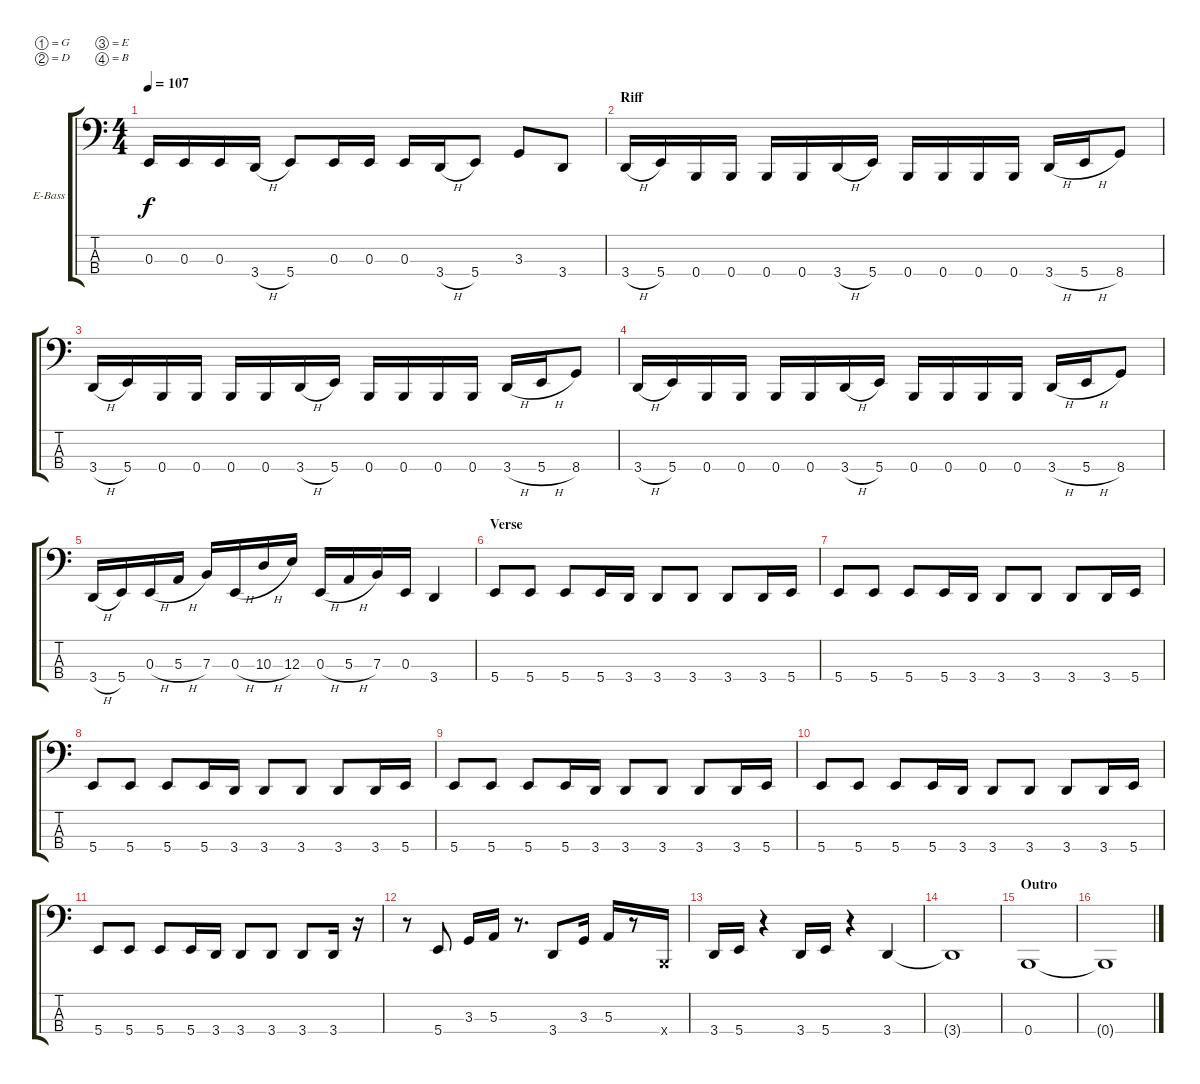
\defaultSystemsLayout 4
\bracketExtendMode groupsimilarinstruments
\firstSystemTrackNameOrientation horizontal
\otherSystemsTrackNameOrientation horizontal
\track ("Justin Chancellor - Bass" "E-Bass") {instrument electricbassfinger}
\staff {score tabs}
\tuning (G2 D2 E1 B0)
\ts (4 4)
\tempo 107
\clef f4
\scale
0.333333
\ks c
0.3.16{dy f} 0.3.16 0.3.16 3.4{h}.16 5.4.8 0.3.16 0.3.16 0.3.16 3.4{h}.16 5.4.8 3.3.8 3.4.8 |
\section ("" "Riff")
\scale
0.333333 3.4{h}.16 5.4.16 0.4.16 0.4.16 0.4.16 0.4.16 3.4{h}.16 5.4.16 0.4.16 0.4.16 0.4.16 0.4.16 3.4{h}.16 5.4{h}.16 8.4.8 |
\scale
0.333333 3.4{h}.16 5.4.16 0.4.16 0.4.16 0.4.16 0.4.16 3.4{h}.16 5.4.16 0.4.16 0.4.16 0.4.16 0.4.16 3.4{h}.16 5.4{h}.16 8.4.8 |
\scale
0.333333 3.4{h}.16 5.4.16 0.4.16 0.4.16 0.4.16 0.4.16 3.4{h}.16 5.4.16 0.4.16 0.4.16 0.4.16 0.4.16 3.4{h}.16 5.4{h}.16 8.4.8 |
\scale
0.333333 3.4{h}.16 5.4.16 0.3{h}.16 5.3{h}.16 7.3.16 0.3{h}.16 10.3{h}.16 12.3.16 0.3{h}.16 5.3{h}.16 7.3.16 0.3.16 3.4.4 |
\section ("" "Verse")
\scale
0.333333 5.4.8 5.4.8 5.4.8 5.4.16 3.4.16 3.4.8 3.4.8 3.4.8 3.4.16 5.4.16 |
\scale
0.333333 5.4.8 5.4.8 5.4.8 5.4.16 3.4.16 3.4.8 3.4.8 3.4.8 3.4.16 5.4.16 |
\scale
0.333333 5.4.8 5.4.8 5.4.8 5.4.16 3.4.16 3.4.8 3.4.8 3.4.8 3.4.16 5.4.16 |
\scale
0.257261 5.4.8 5.4.8 5.4.8 5.4.16 3.4.16 3.4.8 3.4.8 3.4.8 3.4.16 5.4.16 |
\scale
0.257261 5.4.8 5.4.8 5.4.8 5.4.16 3.4.16 3.4.8 3.4.8 3.4.8 3.4.16 5.4.16 |
\scale
0.485477 5.4.8 5.4.8 5.4.8 5.4.16 3.4.16 3.4.8 3.4.8 3.4.8 3.4.16 r.16 |
\scale
0.485477 r.8 5.4.8 3.3.16 5.3.16 r.8{d} 3.4.8 3.3.16 5.3.16 r.8 0.4{x}.16 |
\scale
0.257261 3.4.16 5.4.16 r.4 3.4.16 5.4.16 r.4 3.4.4 |
\scale
0.257261 3.4{t}.1 |
\section ("" "Outro")
\scale
0.333333 0.4.1 |
\scale
0.333333 0.4{t}.1
